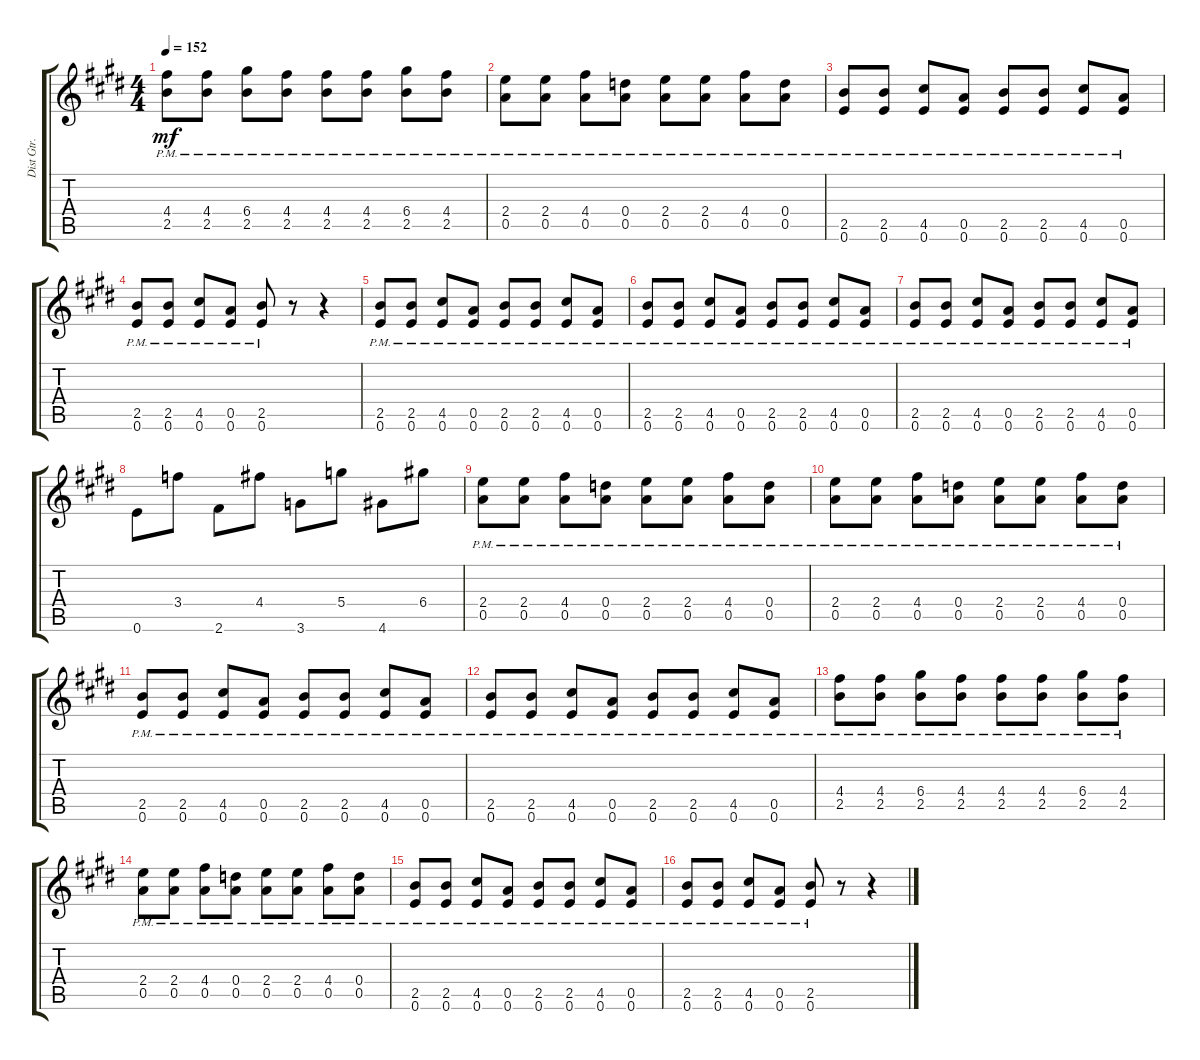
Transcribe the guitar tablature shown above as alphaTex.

\track ("Dist Gtr." "Dist Gtr.") {instrument distortionguitar}
\staff {score tabs}
\tuning (E4 B3 G4 D4 A3 E3) {hide}
\ts (4 4)
\tempo 152
\clef g2
\ks c#minor
(4.4{pm} 2.5{pm}).8{dy mf} (4.4{pm} 2.5{pm}).8 (6.4{pm} 2.5{pm}).8 (4.4{pm} 2.5{pm}).8 (4.4{pm} 2.5{pm}).8 (4.4{pm} 2.5{pm}).8 (6.4{pm} 2.5{pm}).8 (4.4{pm} 2.5{pm}).8 |
(2.4{pm} 0.5{pm}).8 (2.4{pm} 0.5{pm}).8 (4.4{pm} 0.5{pm}).8 (0.4{pm} 0.5{pm}).8 (2.4{pm} 0.5{pm}).8 (2.4{pm} 0.5{pm}).8 (4.4{pm} 0.5{pm}).8 (0.4{pm} 0.5{pm}).8 |
\ks e
(2.5{pm} 0.6{pm}).8 (2.5{pm} 0.6{pm}).8 (4.5{pm} 0.6{pm}).8 (0.5{pm} 0.6{pm}).8 (2.5{pm} 0.6{pm}).8 (2.5{pm} 0.6{pm}).8 (4.5{pm} 0.6{pm}).8 (0.5{pm} 0.6{pm}).8 |
\ks c#minor
(2.5{pm} 0.6{pm}).8 (2.5{pm} 0.6{pm}).8 (4.5{pm} 0.6{pm}).8 (0.5{pm} 0.6{pm}).8 (2.5{pm} 0.6{pm}).8 r.8 r.4 |
(2.5{pm} 0.6{pm}).8 (2.5{pm} 0.6{pm}).8 (4.5{pm} 0.6{pm}).8 (0.5{pm} 0.6{pm}).8 (2.5{pm} 0.6{pm}).8 (2.5{pm} 0.6{pm}).8 (4.5{pm} 0.6{pm}).8 (0.5{pm} 0.6{pm}).8 |
(2.5{pm} 0.6{pm}).8 (2.5{pm} 0.6{pm}).8 (4.5{pm} 0.6{pm}).8 (0.5{pm} 0.6{pm}).8 (2.5{pm} 0.6{pm}).8 (2.5{pm} 0.6{pm}).8 (4.5{pm} 0.6{pm}).8 (0.5{pm} 0.6{pm}).8 |
\ks e
(2.5{pm} 0.6{pm}).8 (2.5{pm} 0.6{pm}).8 (4.5{pm} 0.6{pm}).8 (0.5{pm} 0.6{pm}).8 (2.5{pm} 0.6{pm}).8 (2.5{pm} 0.6{pm}).8 (4.5{pm} 0.6{pm}).8 (0.5{pm} 0.6{pm}).8 |
\ks c#minor
0.6.8 3.4.8 2.6.8 4.4.8 3.6.8 5.4.8 4.6.8 6.4.8 |
(2.4{pm} 0.5{pm}).8 (2.4{pm} 0.5{pm}).8 (4.4{pm} 0.5{pm}).8 (0.4{pm} 0.5{pm}).8 (2.4{pm} 0.5{pm}).8 (2.4{pm} 0.5{pm}).8 (4.4{pm} 0.5{pm}).8 (0.4{pm} 0.5{pm}).8 |
\ks e
(2.4{pm} 0.5{pm}).8 (2.4{pm} 0.5{pm}).8 (4.4{pm} 0.5{pm}).8 (0.4{pm} 0.5{pm}).8 (2.4{pm} 0.5{pm}).8 (2.4{pm} 0.5{pm}).8 (4.4{pm} 0.5{pm}).8 (0.4{pm} 0.5{pm}).8 |
\ks c#minor
(2.5{pm} 0.6{pm}).8 (2.5{pm} 0.6{pm}).8 (4.5{pm} 0.6{pm}).8 (0.5{pm} 0.6{pm}).8 (2.5{pm} 0.6{pm}).8 (2.5{pm} 0.6{pm}).8 (4.5{pm} 0.6{pm}).8 (0.5{pm} 0.6{pm}).8 |
(2.5{pm} 0.6{pm}).8 (2.5{pm} 0.6{pm}).8 (4.5{pm} 0.6{pm}).8 (0.5{pm} 0.6{pm}).8 (2.5{pm} 0.6{pm}).8 (2.5{pm} 0.6{pm}).8 (4.5{pm} 0.6{pm}).8 (0.5{pm} 0.6{pm}).8 |
\ks e
(4.4{pm} 2.5{pm}).8 (4.4{pm} 2.5{pm}).8 (6.4{pm} 2.5{pm}).8 (4.4{pm} 2.5{pm}).8 (4.4{pm} 2.5{pm}).8 (4.4{pm} 2.5{pm}).8 (6.4{pm} 2.5{pm}).8 (4.4{pm} 2.5{pm}).8 |
\ks c#minor
(2.4{pm} 0.5{pm}).8 (2.4{pm} 0.5{pm}).8 (4.4{pm} 0.5{pm}).8 (0.4{pm} 0.5{pm}).8 (2.4{pm} 0.5{pm}).8 (2.4{pm} 0.5{pm}).8 (4.4{pm} 0.5{pm}).8 (0.4{pm} 0.5{pm}).8 |
(2.5{pm} 0.6{pm}).8 (2.5{pm} 0.6{pm}).8 (4.5{pm} 0.6{pm}).8 (0.5{pm} 0.6{pm}).8 (2.5{pm} 0.6{pm}).8 (2.5{pm} 0.6{pm}).8 (4.5{pm} 0.6{pm}).8 (0.5{pm} 0.6{pm}).8 |
\ks e
(2.5{pm} 0.6{pm}).8 (2.5{pm} 0.6{pm}).8 (4.5{pm} 0.6{pm}).8 (0.5{pm} 0.6{pm}).8 (2.5{pm} 0.6{pm}).8 r.8 r.4
